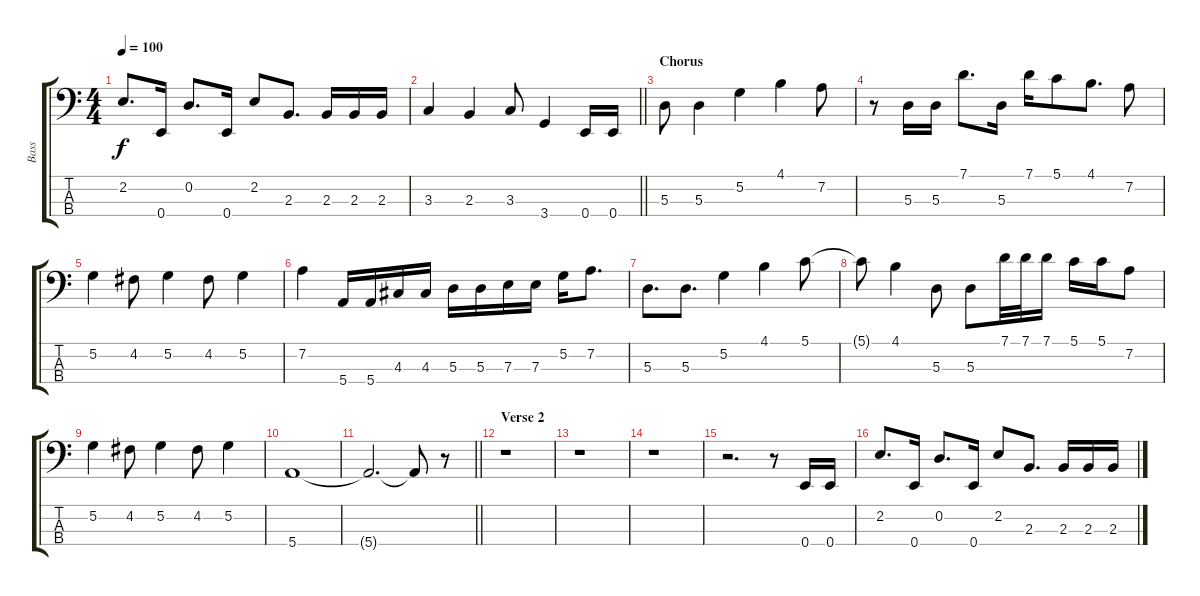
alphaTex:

\track ("Bass" "Bass") {instrument electricbasspick}
\staff {score tabs}
\tuning (G2 D2 A1 E1) {hide}
\ts (4 4)
\tempo 100
\clef f4
\ks c
2.2.8{d dy f} 0.4.16 0.2.8{d} 0.4.16 2.2.8 2.3.8{d} 2.3.16 2.3.16 2.3.16 |
\barLineRight lightlight
3.3.4 2.3.4 3.3.8 3.4.4 0.4.16 0.4.16 |
\section ("" "Chorus")
5.3.8 5.3.4 5.2.4 4.1.4 7.2.8 |
r.8 5.3.16 5.3.16 7.1.8{d} 5.3.16 7.1.16 5.1.8 4.1.8{d} 7.2.8 |
5.2.4 4.2.8 5.2.4 4.2.8 5.2.4 |
7.2.4 5.4.16 5.4.16 4.3.16 4.3.16 5.3.16 5.3.16 7.3.16 7.3.16 5.2.16 7.2.8{d} |
5.3.8{d} 5.3.8{d} 5.2.4 4.1.4 5.1.8 |
5.1{t}.8 4.1.4 5.3.8 5.3.8 7.1.32 7.1.32 7.1.16 5.1.16 5.1.16 7.2.8 |
5.2.4 4.2.8 5.2.4 4.2.8 5.2.4 |
5.4.1 |
\barLineRight lightlight
5.4{t}.2{d} 5.4{t}.8 r.8 |
\section ("" "Verse 2")
r.1 |
r.1 |
r.1 |
r.2{d} r.8 0.4.16 0.4.16 |
2.2.8{d} 0.4.16 0.2.8{d} 0.4.16 2.2.8 2.3.8{d} 2.3.16 2.3.16 2.3.16
